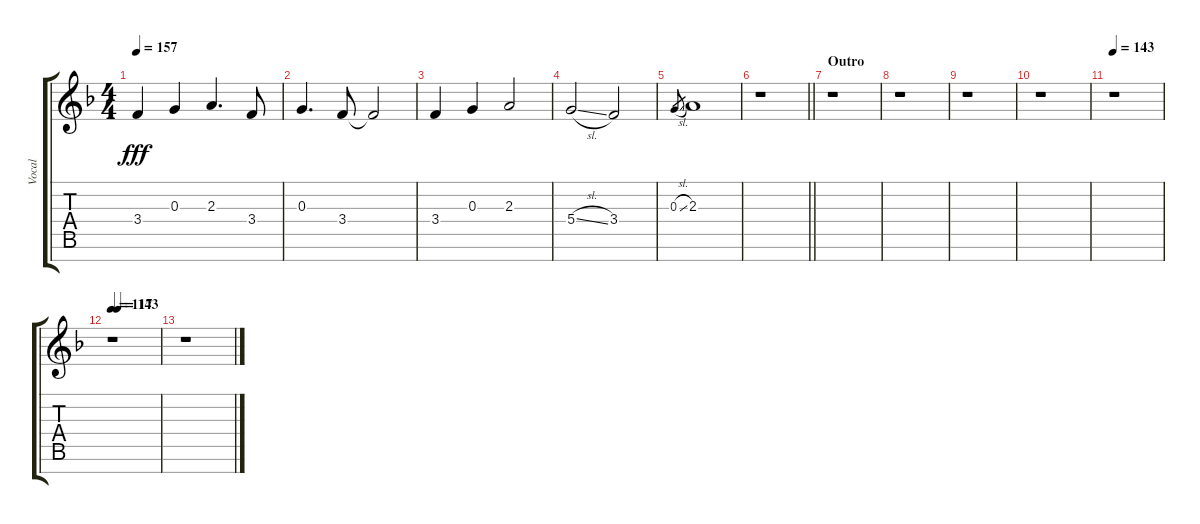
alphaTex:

\track ("Vocal" "Vocal") {instrument voiceoohs}
\staff {score tabs}
\tuning (E5 B4 G4 D4 A3 E3 B2) {hide}
\ts (4 4)
\tempo 157
\clef g2
\ks f
3.4.4{dy fff} 0.3.4 2.3.4{d} 3.4.8 |
0.3.4{d} 3.4.8 3.4{t}.2 |
3.4.4 0.3.4 2.3.2 |
5.4{sl}.2 3.4.2 |
0.3{sl}.8{gr} 2.3.1 |
\barLineRight lightlight
r.1 |
\section ("" "Outro")
r.1 |
r.1 |
r.1 |
r.1 |
\tempo 143
r.1 |
\tempo 117
\tempo (143 0.125)
r.1 |
r.1
